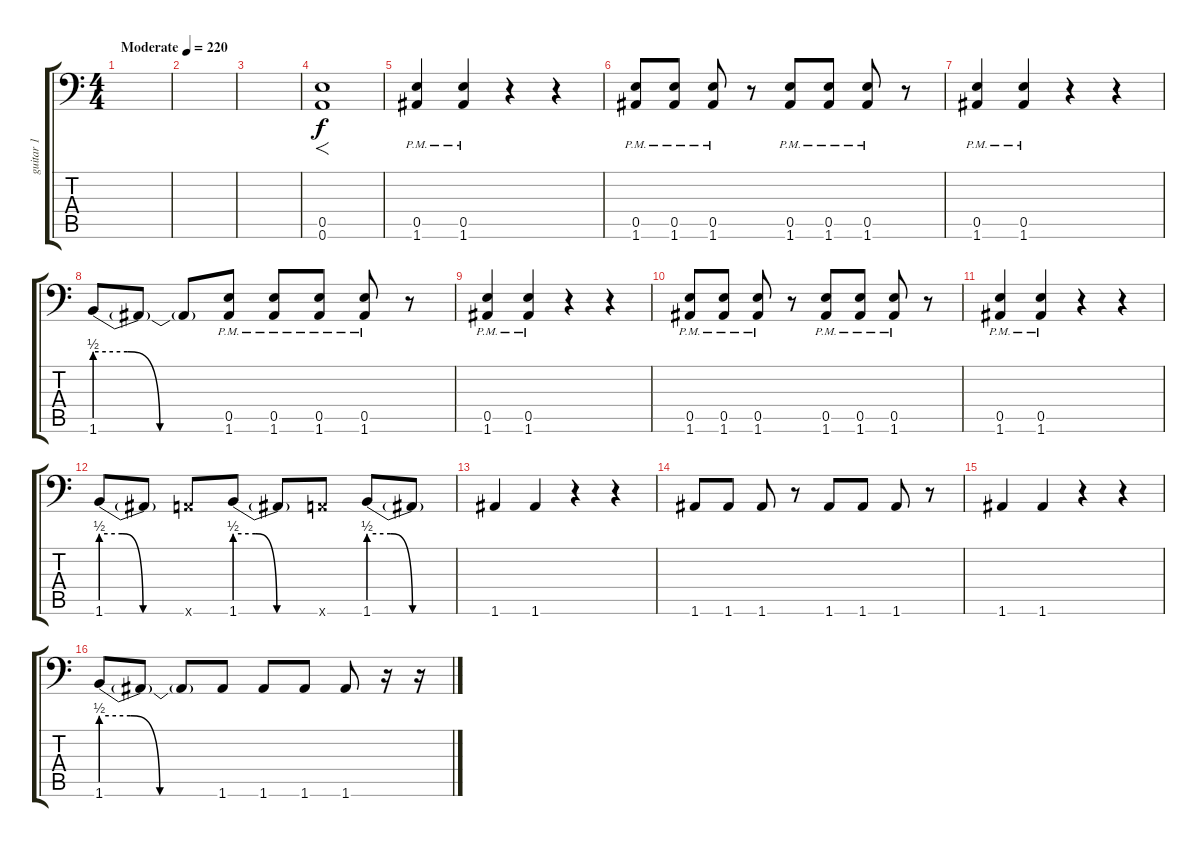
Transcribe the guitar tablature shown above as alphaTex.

\track ("guitar 1" "guitar 1") {instrument overdrivenguitar}
\staff {score tabs}
\tuning (B3 Gb3 D3 A2 E2 A1) {hide}
\ts (4 4)
\tempo (220 "Moderate")
\clef f4
\ks c
|
|
|
(0.5 0.6).1{f} |
(0.5{pm} 1.6{pm}).4 (0.5{pm} 1.6{pm}).4 r.4 r.4 |
(0.5{pm} 1.6{pm}).8 (0.5{pm} 1.6{pm}).8 (0.5{pm} 1.6{pm}).8 r.8 (0.5{pm} 1.6{pm}).8 (0.5{pm} 1.6{pm}).8 (0.5{pm} 1.6{pm}).8 r.8 |
(0.5{pm} 1.6{pm}).4 (0.5{pm} 1.6{pm}).4 r.4 r.4 |
1.6{be (custom 0 2 15 2 30 0 60 0)}.8 1.6{t}.8 1.6{t}.8 (0.5{pm} 1.6{pm}).8 (0.5{pm} 1.6{pm}).8 (0.5{pm} 1.6{pm}).8 (0.5{pm} 1.6{pm}).8 r.8 |
(0.5{pm} 1.6{pm}).4 (0.5{pm} 1.6{pm}).4 r.4 r.4 |
(0.5{pm} 1.6{pm}).8 (0.5{pm} 1.6{pm}).8 (0.5{pm} 1.6{pm}).8 r.8 (0.5{pm} 1.6{pm}).8 (0.5{pm} 1.6{pm}).8 (0.5{pm} 1.6{pm}).8 r.8 |
(0.5{pm} 1.6{pm}).4 (0.5{pm} 1.6{pm}).4 r.4 r.4 |
1.6{be (custom 0 2 15 2 30 0 60 0)}.8 1.6{t}.8 0.6{x}.8 1.6{be (custom 0 2 15 2 30 0 60 0)}.8 1.6{t}.8 0.6{x}.8 1.6{be (custom 0 2 15 2 30 0 60 0)}.8 1.6{t}.8 |
1.6.4 1.6.4 r.4 r.4 |
1.6.8 1.6.8 1.6.8 r.8 1.6.8 1.6.8 1.6.8 r.8 |
1.6.4 1.6.4 r.4 r.4 |
1.6{be (custom 0 2 15 2 30 0 60 0)}.8 1.6{t}.8 1.6{t}.8 1.6.8 1.6.8 1.6.8 1.6.8 r.16 r.16
